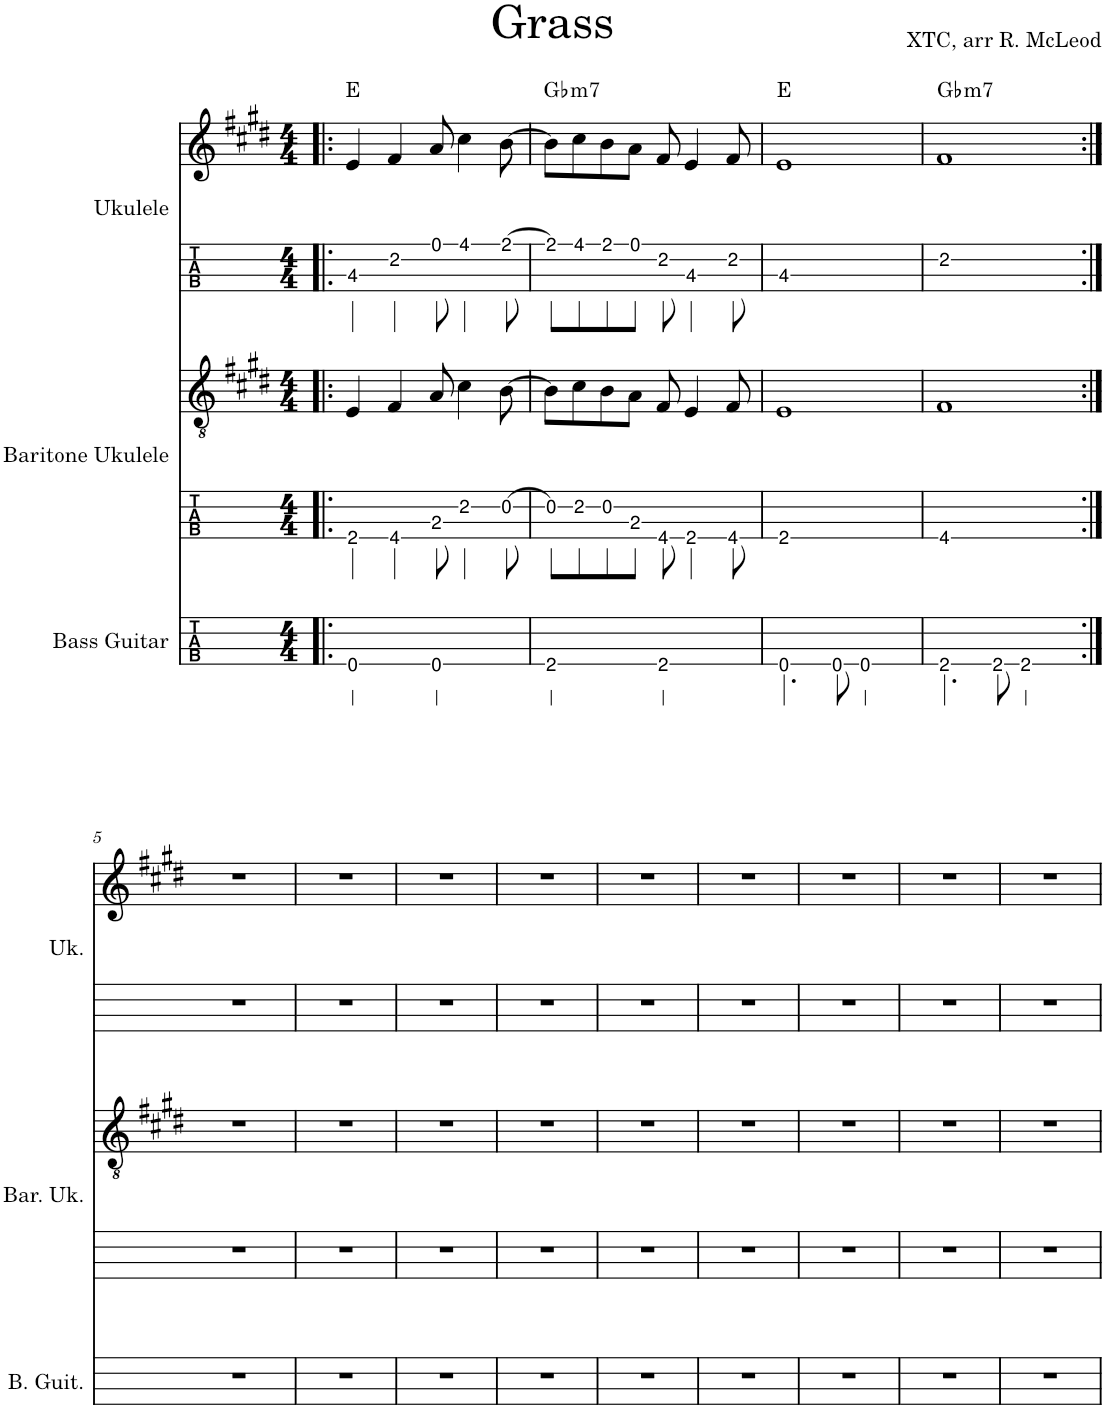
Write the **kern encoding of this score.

**kern	**kern	**kern	**kern	**kern	**kern	**harte
*part3	*part3	*part2	*part2	*part1	*part1	*part1
*staff6	*staff5	*staff4	*staff3	*staff2	*staff1	*
*I"Bass Guitar	*	*I"Baritone Ukulele	*	*I"Ukulele	*	*
*I'B. Guit.	*	*I'Bar. Uk.	*	*I'Uk.	*	*
*stria4	*stria5	*stria4	*	*stria4	*	*
*	*clefF4	*	*clefGv2	*	*clefG2	*
*Trd7c12	*Trd7c12	*	*	*	*	*
*k[f#c#g#d#]	*k[f#c#g#d#]	*k[f#c#g#d#]	*k[f#c#g#d#]	*k[f#c#g#d#]	*k[f#c#g#d#]	*
*M4/4	*M4/4	*M4/4	*M4/4	*M4/4	*M4/4	*
=1!|:	=1!|:	=1!|:	=1!|:	=1!|:	=1!|:	=1!|:
2EE\	2EE	4E\	4E/	4e\	4e/	E:maj
.	.	4F#\	4F#/	4f#\	4f#/	.
2EE\	2EE	8A\	8A/	8a\	8a/	.
.	.	4c#\	4c#\	4cc#\	4cc#\	.
.	.	[8B\	[8B\	[8b\	[8b\	.
=2	=2	=2	=2	=2	=2	=2
!	!	!	!	!	!	!LO:H:kt=m7
2FF#\	2FF#	8B\L]	8B\L]	8b\L]	8b\L]	Gb:min7
.	.	8c#\	8c#\	8cc#\	8cc#\	.
.	.	8B\	8B\	8b\	8b\	.
.	.	8A\J	8A\J	8a\J	8a\J	.
2FF#\	2FF#	8F#\	8F#/	8f#\	8f#/	.
.	.	4E\	4E/	4e\	4e/	.
.	.	8F#\	8F#/	8f#\	8f#/	.
=3	=3	=3	=3	=3	=3	=3
4.EE\	4.EE	1E	1E	1e	1e	E:maj
8EE\	8EE	.	.	.	.	.
2EE\	2EE	.	.	.	.	.
=4	=4	=4	=4	=4	=4	=4
!	!	!	!	!	!	!LO:H:kt=m7
4.FF#\	4.FF#	1F#	1F#	1f#	1f#	Gb:min7
8FF#\	8FF#	.	.	.	.	.
2FF#\	2FF#	.	.	.	.	.
!!LO:LB:g=z
=5:|!	=5:|!	=5:|!	=5:|!	=5:|!	=5:|!	=5:|!
1r	1r	1r	1r	1r	1r	.
=6	=6	=6	=6	=6	=6	=6
1r	1r	1r	1r	1r	1r	.
=7	=7	=7	=7	=7	=7	=7
1r	1r	1r	1r	1r	1r	.
=8	=8	=8	=8	=8	=8	=8
1r	1r	1r	1r	1r	1r	.
=9	=9	=9	=9	=9	=9	=9
1r	1r	1r	1r	1r	1r	.
=10	=10	=10	=10	=10	=10	=10
1r	1r	1r	1r	1r	1r	.
=11	=11	=11	=11	=11	=11	=11
1r	1r	1r	1r	1r	1r	.
=12	=12	=12	=12	=12	=12	=12
1r	1r	1r	1r	1r	1r	.
=13	=13	=13	=13	=13	=13	=13
1r	1r	1r	1r	1r	1r	.
=	=	=	=	=	=	=
*-	*-	*-	*-	*-	*-	*-
